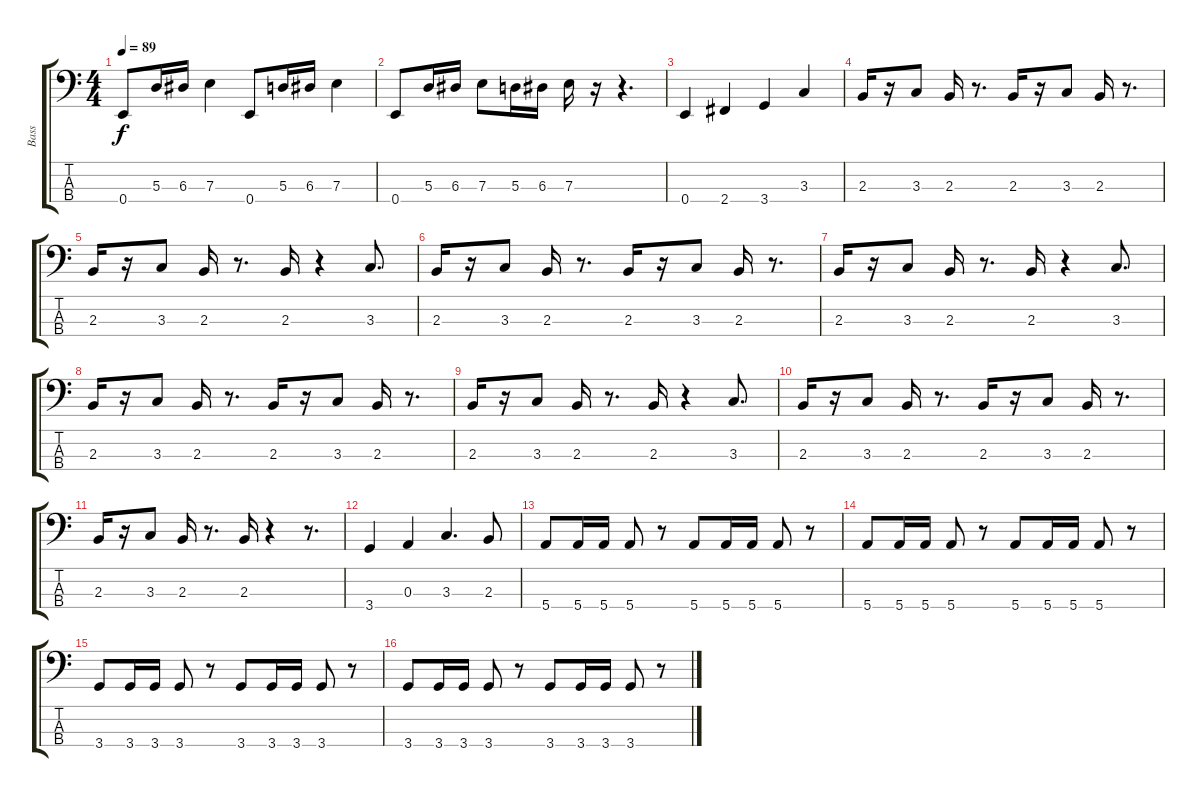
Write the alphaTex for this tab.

\track ("Bass" "Bass") {instrument electricbassfinger}
\staff {score tabs}
\tuning (G2 D2 A1 E1) {hide}
\ts (4 4)
\tempo 89
\clef f4
\ks c
0.4.8{dy f} 5.3.16 6.3.16 7.3.4 0.4.8 5.3.16 6.3.16 7.3.4 |
0.4.8 5.3.16 6.3.16 7.3.8 5.3.16 6.3.16 7.3.16 r.16 r.4{d} |
0.4.4 2.4.4 3.4.4 3.3.4 |
2.3.16 r.16 3.3.8 2.3.16 r.8{d} 2.3.16 r.16 3.3.8 2.3.16 r.8{d} |
2.3.16 r.16 3.3.8 2.3.16 r.8{d} 2.3.16 r.4 3.3.8{d} |
2.3.16 r.16 3.3.8 2.3.16 r.8{d} 2.3.16 r.16 3.3.8 2.3.16 r.8{d} |
2.3.16 r.16 3.3.8 2.3.16 r.8{d} 2.3.16 r.4 3.3.8{d} |
2.3.16 r.16 3.3.8 2.3.16 r.8{d} 2.3.16 r.16 3.3.8 2.3.16 r.8{d} |
2.3.16 r.16 3.3.8 2.3.16 r.8{d} 2.3.16 r.4 3.3.8{d} |
2.3.16 r.16 3.3.8 2.3.16 r.8{d} 2.3.16 r.16 3.3.8 2.3.16 r.8{d} |
2.3.16 r.16 3.3.8 2.3.16 r.8{d} 2.3.16 r.4 r.8{d} |
3.4.4 0.3.4 3.3.4{d} 2.3.8 |
5.4.8 5.4.16 5.4.16 5.4.8 r.8 5.4.8 5.4.16 5.4.16 5.4.8 r.8 |
5.4.8 5.4.16 5.4.16 5.4.8 r.8 5.4.8 5.4.16 5.4.16 5.4.8 r.8 |
3.4.8 3.4.16 3.4.16 3.4.8 r.8 3.4.8 3.4.16 3.4.16 3.4.8 r.8 |
3.4.8 3.4.16 3.4.16 3.4.8 r.8 3.4.8 3.4.16 3.4.16 3.4.8 r.8
